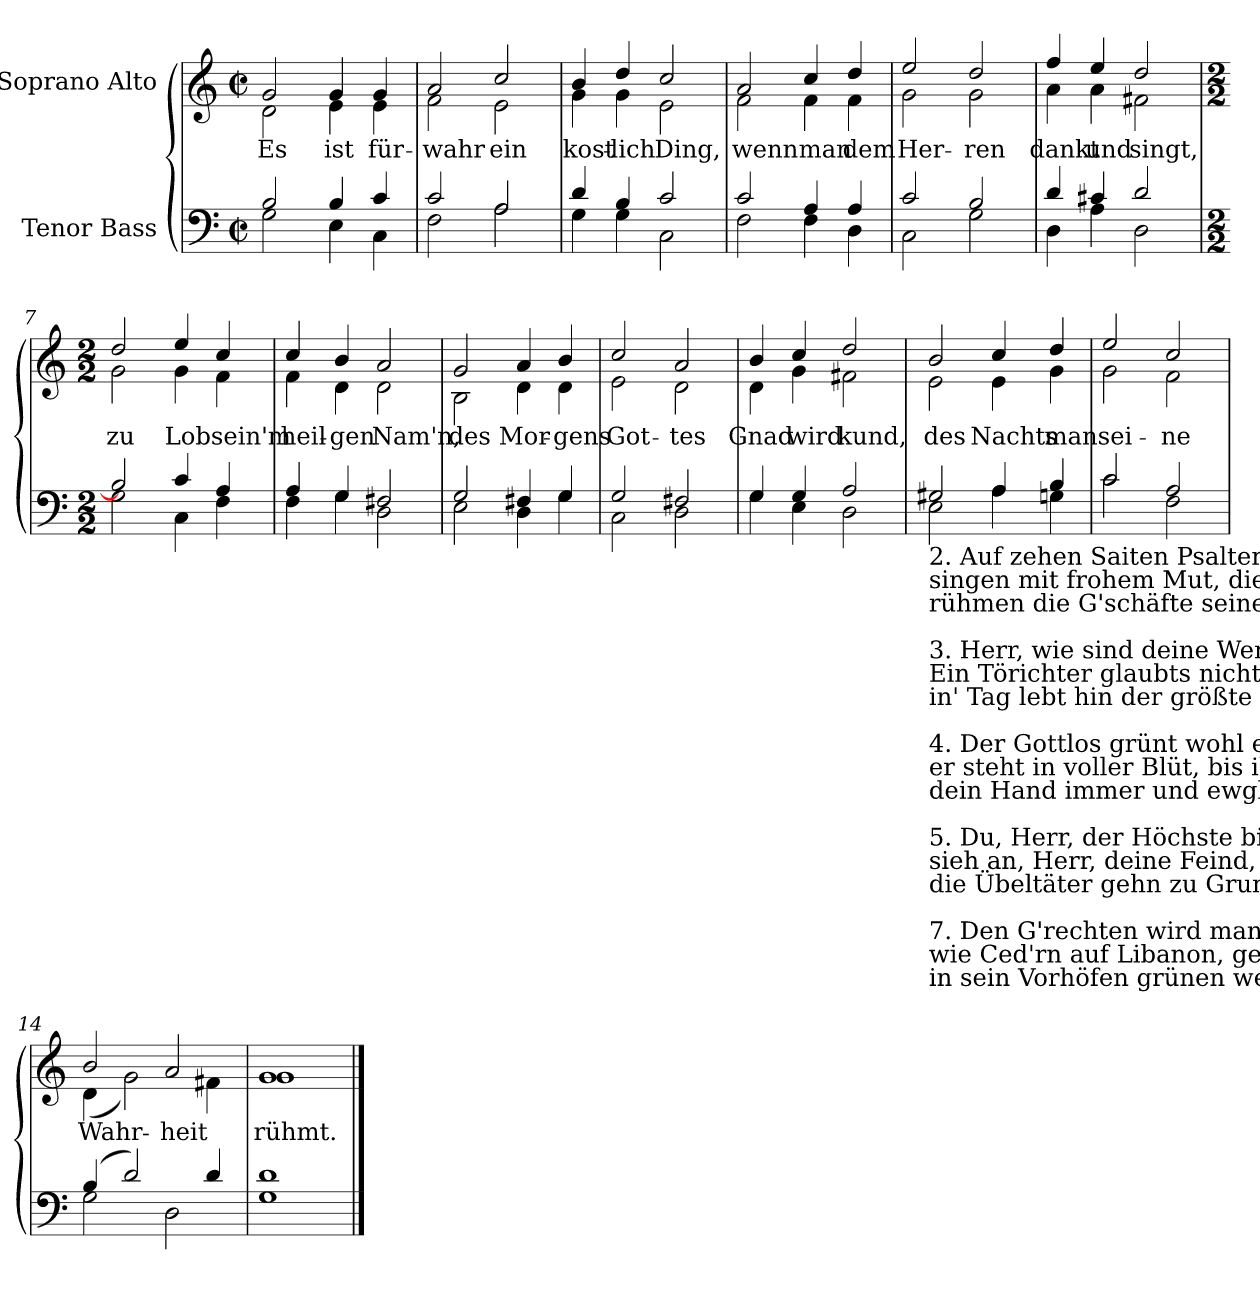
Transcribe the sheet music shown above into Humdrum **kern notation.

**kern	**kern	**text
*part2	*part1	*part1
*staff2	*staff1	*staff1
*I"Tenor Bass	*I"Soprano Alto	*
*clefF4	*clefG2	*
*k[]	*k[]	*
*C:	*C:	*
*M2/2	*M2/2	*
*met(c|)	*met(c|)	*
=1	=1	=1
*^	*	*
!	!	!LO:TX:a:cj:t=Psalm 92,  version 2, SWV 190	!
!	!	!LO:TX:a:cj:t=Heinrich Schütz\n(1585-1672)	!
!	!	!LO:TX:a:cj:t=Cornelius Becker\n(1561-1604)	!
!	!	!	!LO:LY:b
*	*	*^	*
2B/	2G\	2g/	2d\	Es
!	!	!	!	!LO:LY:b
4B/	4E\	4g/	4e\	ist
!	!	!	!	!LO:LY:b
4c/	4C\	4g/	4e\	für-
=2	=2	=2	=2	=2
!	!	!	!	!LO:LY:b
2c/	2F\	2a/	2f\	-wahr
!	!	!	!	!LO:LY:b
2A/	2A\	2cc/	2e\	ein
=3	=3	=3	=3	=3
!	!	!	!	!LO:LY:b
4d/	4G\	4b/	4g\	kost-
!	!	!	!	!LO:LY:b
4B/	4G\	4dd/	4g\	-lich
!	!	!	!	!LO:LY:b
2c/	2C\	2cc/	2e\	Ding,
=4	=4	=4	=4	=4
!	!	!	!	!LO:LY:b
2c/	2F\	2a/	2f\	wenn
!	!	!	!	!LO:LY:b
4A/	4F\	4cc/	4f\	man
!	!	!	!	!LO:LY:b
4A/	4D\	4dd/	4f\	dem
=5	=5	=5	=5	=5
!	!	!	!	!LO:LY:b
2c/	2C\	2ee/	2g\	Her-
!	!	!	!	!LO:LY:b
2B/	2G\	2dd/	2g\	-ren
=6	=6	=6	=6	=6
!	!	!	!	!LO:LY:b
4d/	4D\	4ff/	4a\	dankt
!	!	!	!	!LO:LY:b
4c#X/	4A\	4ee/	4a\	und
!	!	!	!	!LO:LY:b
2d/	2D\	2dd/	2f#X\	singt,
!!LO:LB:g=z	!!
=7	=7	=7	=7	=7
*M2/2	*	*M2/2	*	*
!	!	!	!	!LO:LY:b
2B/]	2G\	2dd/	2g\	zu
!	!	!	!	!LO:LY:b
4c/	4C\	4ee/	4g\	Lob
!	!	!	!	!LO:LY:b
4A/	4F\	4cc/	4f\	sein'm
=8	=8	=8	=8	=8
!	!	!	!	!LO:LY:b
4A/	4F\	4cc/	4f\	heil-
!	!	!	!	!LO:LY:b
4G/	4G\	4b/	4d\	-gen
!	!	!	!	!LO:LY:b
2F#X/	2D\	2a/	2d\	Nam'n,
=9	=9	=9	=9	=9
!	!	!	!	!LO:LY:b
2G/	2E\	2g/	2B\	des
!	!	!	!	!LO:LY:b
4F#X/	4D\	4a/	4d\	Mor-
!	!	!	!	!LO:LY:b
4G/	4G\	4b/	4d\	-gens
=10	=10	=10	=10	=10
!	!	!	!	!LO:LY:b
2G/	2C\	2cc/	2e\	Got-
!	!	!	!	!LO:LY:b
2F#X/	2D\	2a/	2d\	-tes
=11	=11	=11	=11	=11
!	!	!	!	!LO:LY:b
4G/	4G\	4b/	4d\	Gnad
!	!	!	!	!LO:LY:b
4G/	4E\	4cc/	4g\	wird
!	!	!	!	!LO:LY:b
2A/	2D\	2dd/	2f#X\	kund,
!!LO:LB:g=z	!!
=12	=12	=12	=12	=12
!LO:TX:b:t=2. Auf zehen Saiten Psalterspiel, die Harfen gut ich brauchen will,\nsingen mit frohem Mut, die Werk des Herren weit bekannt\nrühmen die G'schäfte seiner Hand.\n\n3. Herr, wie sind deine Werk so groß, tief deine G'danken ohne Maß!\nEin Törichter glaubts nicht, der Narr, der gibt kein Achtung drauf ,\nin' Tag lebt hin der größte Hauf.\n\n4. Der Gottlos grünt wohl eine Zeit, gleichwie das Gras auf grüner Heid,\ner steht in voller Blüt, bis ihn vertilget mächtiglich\ndein Hand immer und ewglich.\n\n5. Du, Herr, der Höchste bist allein und wirst es auch wohl ewig sein,\nsieh an, Herr, deine Feind, die Feinde kommen um zur Stund,\ndie Übeltäter gehn zu Grund.\n\n7. Den G'rechten wird man fröhlich schaun recht günen wie ein Palmenbaum,\nwie Ced'rn auf Libanon, gepflanzet in dem Haus des Herrn,\nin sein Vorhöfen grünen werd'n.	!	!	!	!
!	!	!	!	!LO:LY:b
2G#X/	2E\	2b/	2e\	des
!	!	!	!	!LO:LY:b
4A/	4A\	4cc/	4e\	Nachts
!	!	!	!	!LO:LY:b
4B/	4Gn\	4dd/	4g\	man
=13	=13	=13	=13	=13
!	!	!	!	!LO:LY:b
2c/	2c\	2ee/	2g\	sei-
!	!	!	!	!LO:LY:b
2A/	2F\	2cc/	2f\	-ne
=14	=14	=14	=14	=14
!	!	!	!	!LO:LY:b
(>4B/	2G\	2b/	(<4d\	Wahr-
2d/)	.	.	2g\)	.
!	!	!	!	!LO:LY:b
.	2D\	2a/	.	-heit
4d/	.	.	4f#X\	.
=15	=15	=15	=15	=15
!	!	!	!	!LO:LY:b
1d/	1G\	1g/	1g\	rühmt.
*v	*v	*	*	*
*	*v	*v	*
==	==	==
*-	*-	*-
